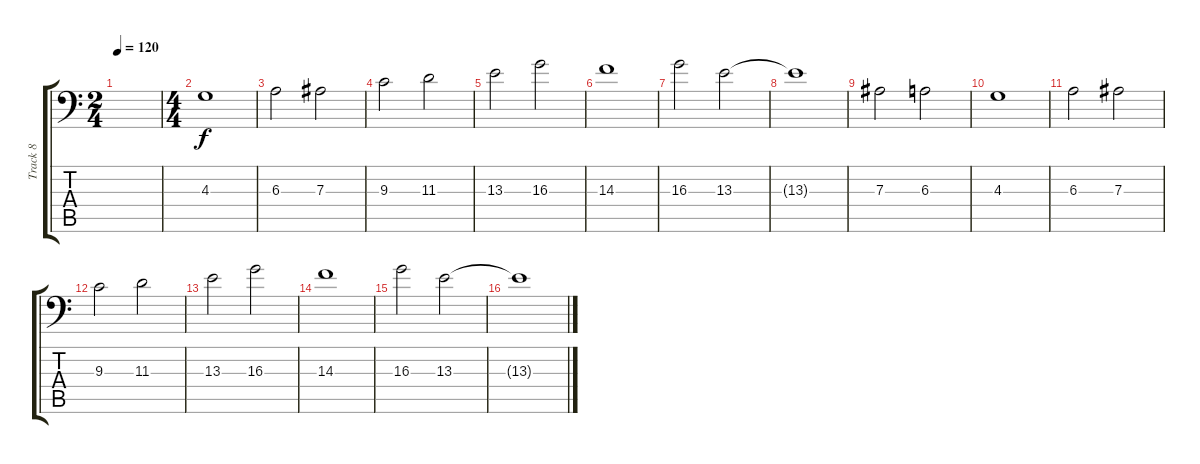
\track ("Track 8" "Track 8") {instrument lead1square}
\staff {score tabs}
\tuning (C4 G3 Eb3 Bb2 F2 Bb1) {hide}
\ts (2 4)
\tempo 120
\clef f4
\ks c
|
\ts (4 4)
4.3.1 |
6.3.2 7.3.2 |
9.3.2 11.3.2 |
13.3.2 16.3.2 |
14.3.1 |
16.3.2 13.3.2 |
13.3{t}.1 |
7.3.2 6.3.2 |
4.3.1 |
6.3.2 7.3.2 |
9.3.2 11.3.2 |
13.3.2 16.3.2 |
14.3.1 |
16.3.2 13.3.2 |
13.3{t}.1
